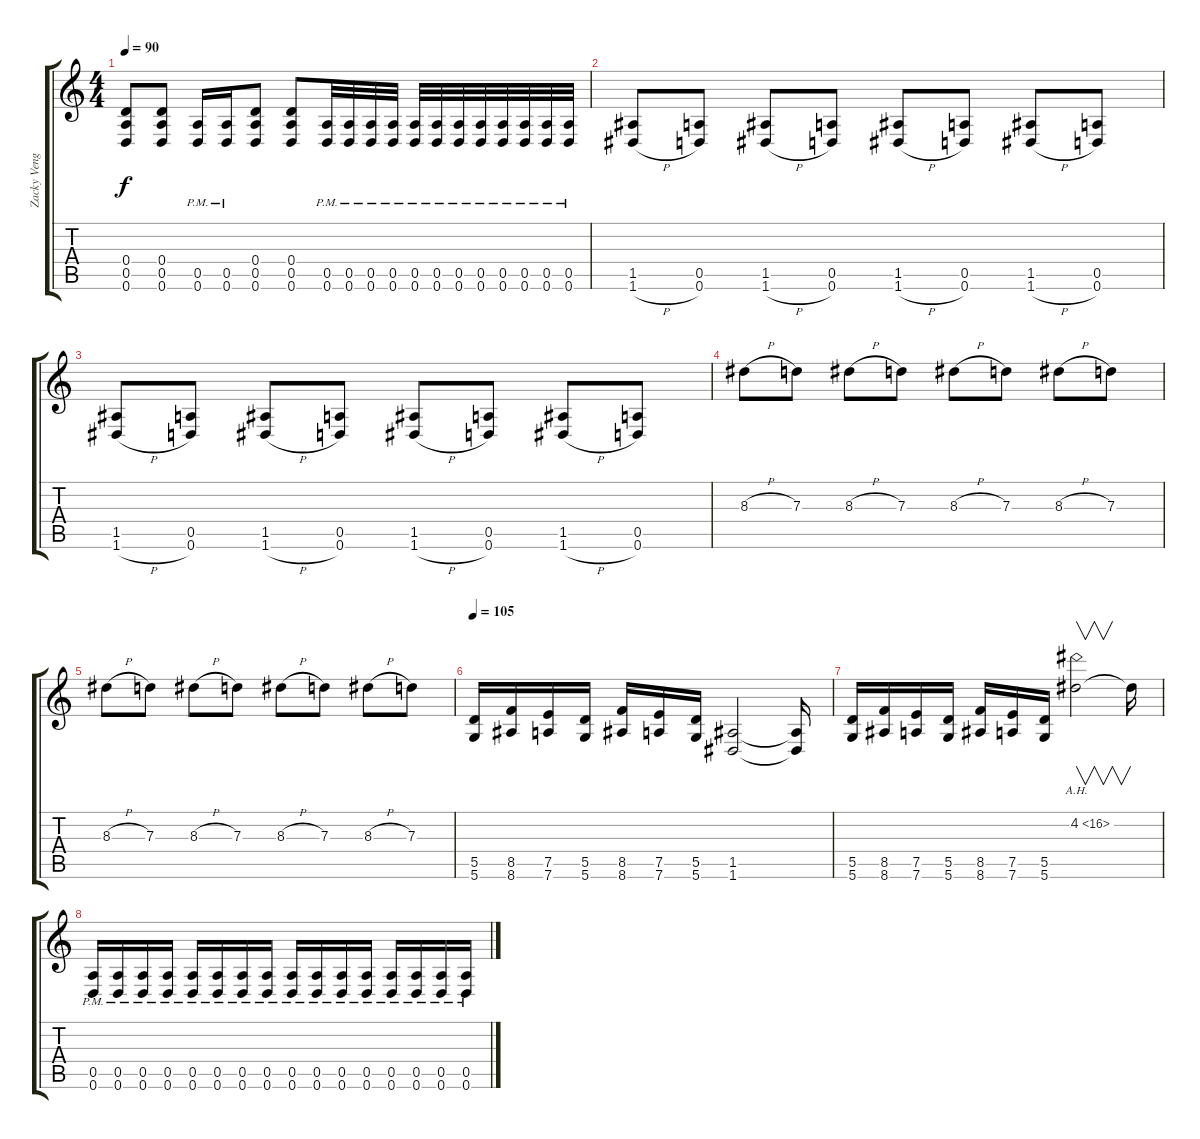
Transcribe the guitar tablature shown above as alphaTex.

\track ("Zacky Vengence" "Zacky Veng") {instrument distortionguitar}
\staff {score tabs}
\tuning (E4 B3 G3 D3 A2 D2) {hide}
\ts (4 4)
\tempo 90
\clef g2
\ks c
(0.4 0.5 0.6).8{dy f} (0.4 0.5 0.6).8 (0.5{pm} 0.6{pm}).16 (0.5{pm} 0.6{pm}).16 (0.4 0.5 0.6).8 (0.4 0.5 0.6).8 (0.5{pm} 0.6{pm}).32 (0.5{pm} 0.6{pm}).32 (0.5{pm} 0.6{pm}).32 (0.5{pm} 0.6{pm}).32 (0.5{pm} 0.6{pm}).32 (0.5{pm} 0.6{pm}).32 (0.5{pm} 0.6{pm}).32 (0.5{pm} 0.6{pm}).32 (0.5{pm} 0.6{pm}).32 (0.5{pm} 0.6{pm}).32 (0.5{pm} 0.6{pm}).32 (0.5{pm} 0.6{pm}).32 |
(1.5 1.6{h}).8 (0.5 0.6).8 (1.5 1.6{h}).8 (0.5 0.6).8 (1.5 1.6{h}).8 (0.5 0.6).8 (1.5 1.6{h}).8 (0.5 0.6).8 |
(1.5 1.6{h}).8 (0.5 0.6).8 (1.5 1.6{h}).8 (0.5 0.6).8 (1.5 1.6{h}).8 (0.5 0.6).8 (1.5 1.6{h}).8 (0.5 0.6).8 |
8.3{h}.8 7.3.8 8.3{h}.8 7.3.8 8.3{h}.8 7.3.8 8.3{h}.8 7.3.8 |
8.3{h}.8 7.3.8 8.3{h}.8 7.3.8 8.3{h}.8 7.3.8 8.3{h}.8 7.3.8 |
\tempo 105
(5.5 5.6).16 (8.5 8.6).16 (7.5 7.6).16 (5.5 5.6).16 (8.5 8.6).16 (7.5 7.6).16 (5.5 5.6).16 (1.5 1.6).2 (1.5{t} 1.6{t}).16 |
(5.5 5.6).16 (8.5 8.6).16 (7.5 7.6).16 (5.5 5.6).16 (8.5 8.6).16 (7.5 7.6).16 (5.5 5.6).16 4.2{ah 12}.2{v} 4.2{t}.16 |
(0.5{pm} 0.6{pm}).16 (0.5{pm} 0.6{pm}).16 (0.5{pm} 0.6{pm}).16 (0.5{pm} 0.6{pm}).16 (0.5{pm} 0.6{pm}).16 (0.5{pm} 0.6{pm}).16 (0.5{pm} 0.6{pm}).16 (0.5{pm} 0.6{pm}).16 (0.5{pm} 0.6{pm}).16 (0.5{pm} 0.6{pm}).16 (0.5{pm} 0.6{pm}).16 (0.5{pm} 0.6{pm}).16 (0.5{pm} 0.6{pm}).16 (0.5{pm} 0.6{pm}).16 (0.5{pm} 0.6{pm}).16 (0.5{pm} 0.6{pm}).16
